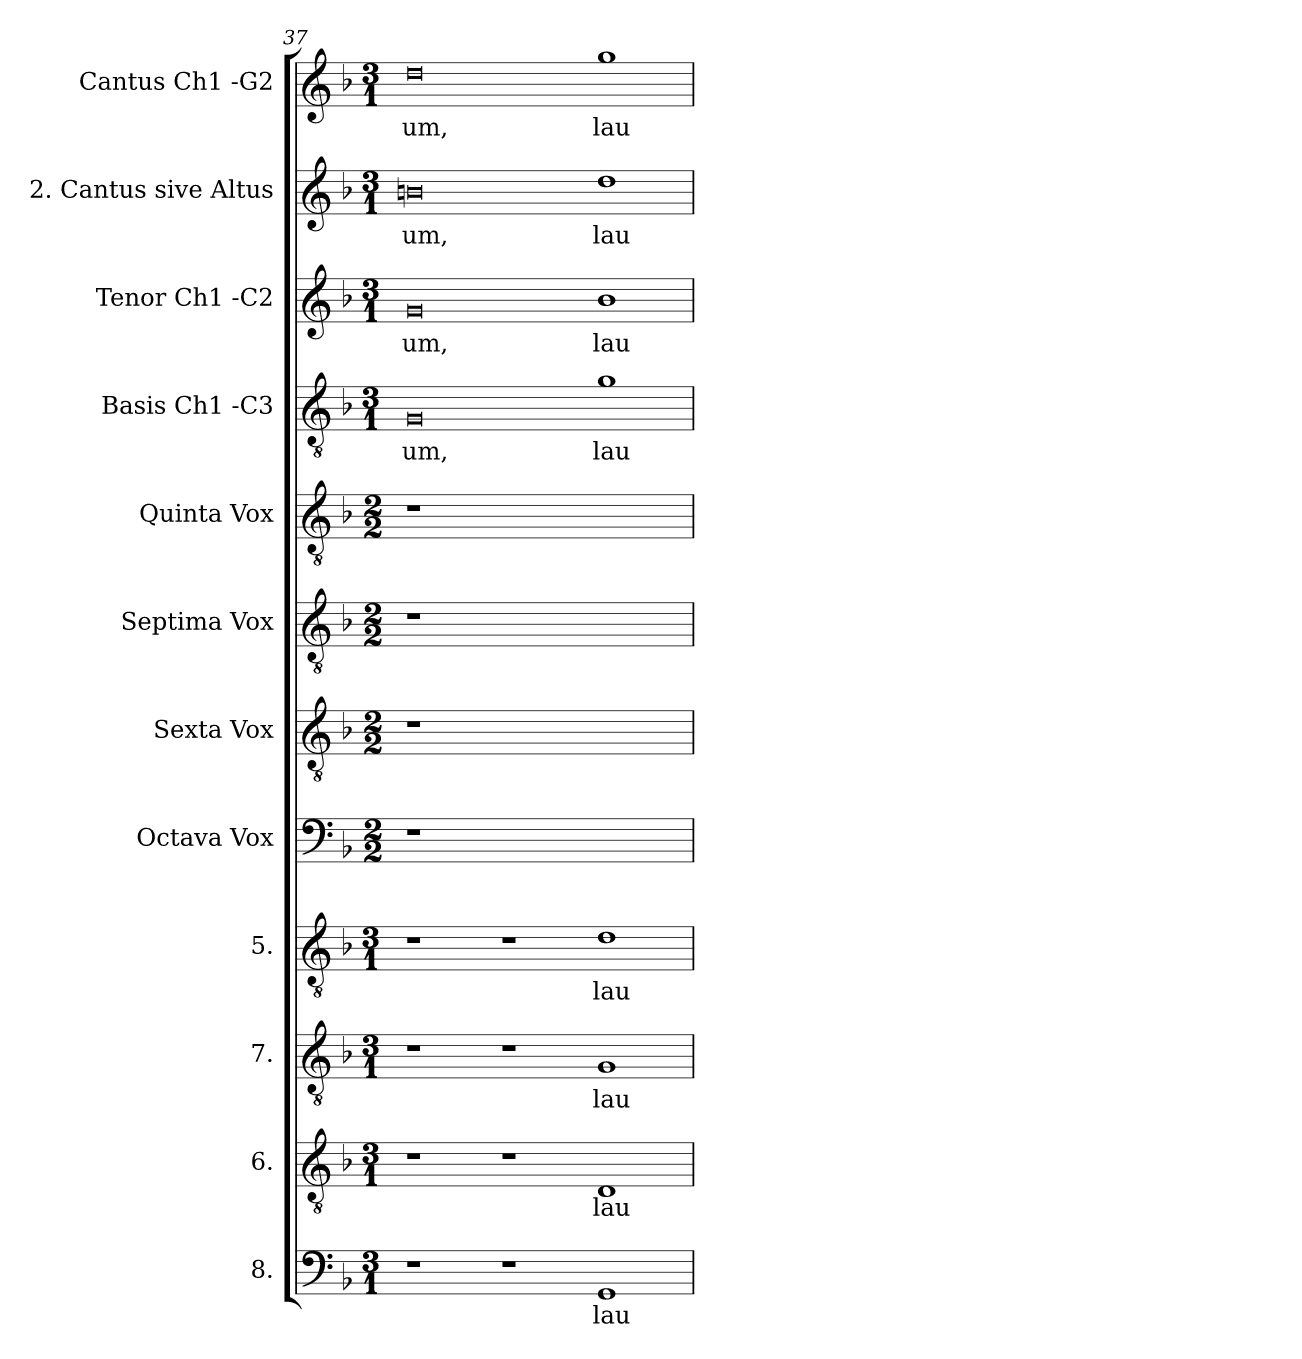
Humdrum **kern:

**kern	**text	**kern	**text	**kern	**text	**kern	**text	**kern	**kern	**kern	**kern	**kern	**text	**kern	**text	**kern	**text	**kern	**text
*part12	*part12	*part11	*part11	*part10	*part10	*part9	*part9	*part8	*part7	*part6	*part5	*part4	*part4	*part3	*part3	*part2	*part2	*part1	*part1
*staff12	*staff12	*staff11	*staff11	*staff10	*staff10	*staff9	*staff9	*staff8	*staff7	*staff6	*staff5	*staff4	*staff4	*staff3	*staff3	*staff2	*staff2	*staff1	*staff1
*I"8.	*	*I"6.	*	*I"7.	*	*I"5.	*	*I"Octava  Vox	*I"Sexta  Vox	*I"Septima  Vox	*I"Quinta  Vox	*I"Basis  Ch1 -C3	*	*I"Tenor  Ch1 -C2	*	*I"2. Cantus sive  Altus	*	*I"Cantus  Ch1 -G2	*
*	*	*	*	*	*	*	*	*	*	*	*	*I'B	*	*I'T	*	*I'A	*	*I'C	*
*clefF4	*	*clefGv2	*	*clefGv2	*	*clefGv2	*	*clefF4	*clefGv2	*clefGv2	*clefGv2	*clefGv2	*	*clefG2	*	*clefG2	*	*clefG2	*
*k[b-]	*	*k[b-]	*	*k[b-]	*	*k[b-]	*	*k[b-]	*k[b-]	*k[b-]	*k[b-]	*k[b-]	*	*k[b-]	*	*k[b-]	*	*k[b-]	*
*F:	*	*F:	*	*F:	*	*F:	*	*F:	*F:	*F:	*F:	*F:	*	*F:	*	*F:	*	*F:	*
*M3/1	*	*M3/1	*	*M3/1	*	*M3/1	*	*M2/2	*M2/2	*M2/2	*M2/2	*M3/1	*	*M3/1	*	*M3/1	*	*M3/1	*
=37	=37	=37	=37	=37	=37	=37	=37	=37	=37	=37	=37	=37	=37	=37	=37	=37	=37	=37	=37
!	!	!	!	!	!	!	!	!	!	!	!	!	!LO:LY:b:cj	!	!LO:LY:b:cj	!	!LO:LY:b:cj	!	!LO:LY:b:cj
1r	.	1r	.	1r	.	1r	.	1r	1r	1r	1r	0G	-um,	0g	-um,	0bn	-um,	0dd	-um,
1r	.	1r	.	1r	.	1r	.	0ryy	0ryy	0ryy	0ryy	.	.	.	.	.	.	.	.
!	!LO:LY:b:cj	!	!LO:LY:b:cj	!	!LO:LY:b:cj	!	!LO:LY:b:cj	!	!	!	!	!	!LO:LY:b:cj	!	!LO:LY:b:cj	!	!LO:LY:b:cj	!	!LO:LY:b:cj
1GG	lau-	1D	lau-	1G	lau-	1d	lau-	.	.	.	.	1g	lau-	1b-	lau-	1dd	lau-	1gg	lau-
=	=	=	=	=	=	=	=	=	=	=	=	=	=	=	=	=	=	=	=
*-	*-	*-	*-	*-	*-	*-	*-	*-	*-	*-	*-	*-	*-	*-	*-	*-	*-	*-	*-
